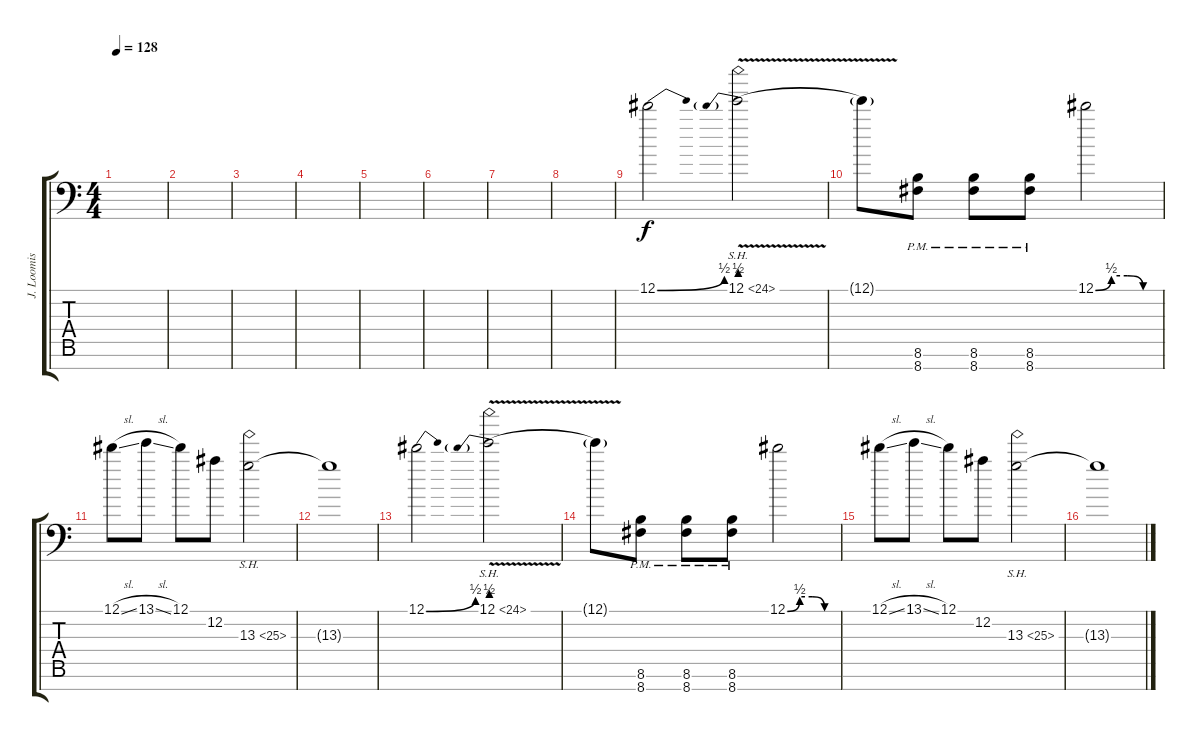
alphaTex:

\track ("J. Loomis (Rythme)" "J. Loomis ") {instrument distortionguitar}
\staff {score tabs}
\tuning (Eb4 Bb3 Gb3 Db3 Ab2 Eb2 Bb1) {hide}
\ts (4 4)
\tempo 128
\clef f4
\ks c
|
|
|
|
|
|
|
|
\section ("" "")
12.1{be (bend 0 0 60 2)}.2{volume 11} 12.1{be (prebend 0 2 60 2) sh 12 v}.2 |
12.1{t}.8 (8.6{pm} 8.7{pm}).8 (8.6{pm} 8.7{pm}).8 (8.6{pm} 8.7{pm}).8 12.1{be (custom 0 0 15 2 30 2 45 0 60 0)}.2 |
12.1{sl}.8 13.1{sl}.8 12.1.8 12.2.8 13.3{sh 12}.2 |
13.3{t}.1 |
12.1{be (bend 0 0 60 2)}.2 12.1{be (prebend 0 2 60 2) sh 12 v}.2 |
12.1{t}.8 (8.6{pm} 8.7{pm}).8 (8.6{pm} 8.7{pm}).8 (8.6{pm} 8.7{pm}).8 12.1{be (custom 0 0 15 2 30 2 45 0 60 0)}.2 |
12.1{sl}.8 13.1{sl}.8 12.1.8 12.2.8 13.3{sh 12}.2 |
13.3{t}.1{volume 6}
